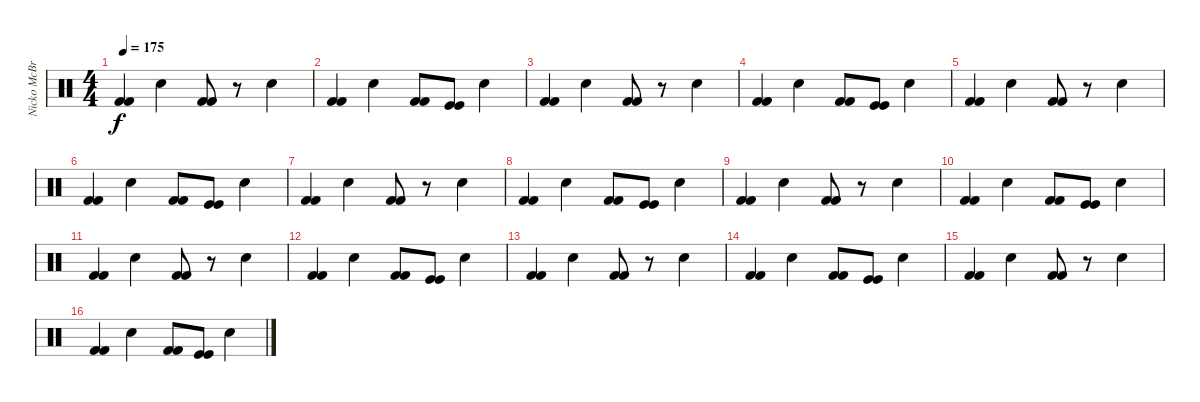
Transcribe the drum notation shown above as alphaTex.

\track ("Nicko McBrian" "Nicko McBr") {instrument percussion}
\staff {score}
\articulation defaults
\ts (4 4)
\tempo 175
\clef neutral
\ks c
("Kick (hit) 2" "Kick (hit) 2").4{dy f} "Snare (hit) 2".4 ("Kick (hit) 2" "Kick (hit) 2").8 r.8 "Snare (hit) 2".4 |
("Kick (hit) 2" "Kick (hit) 2").4 "Snare (hit) 2".4 ("Kick (hit) 2" "Kick (hit) 2").8 ("Kick (hit)" "Kick (hit)").8 "Snare (hit) 2".4 |
("Kick (hit) 2" "Kick (hit) 2").4 "Snare (hit) 2".4 ("Kick (hit) 2" "Kick (hit) 2").8 r.8 "Snare (hit) 2".4 |
("Kick (hit) 2" "Kick (hit) 2").4 "Snare (hit) 2".4 ("Kick (hit) 2" "Kick (hit) 2").8 ("Kick (hit)" "Kick (hit)").8 "Snare (hit) 2".4 |
("Kick (hit) 2" "Kick (hit) 2").4 "Snare (hit) 2".4 ("Kick (hit) 2" "Kick (hit) 2").8 r.8 "Snare (hit) 2".4 |
("Kick (hit) 2" "Kick (hit) 2").4 "Snare (hit) 2".4 ("Kick (hit) 2" "Kick (hit) 2").8 ("Kick (hit)" "Kick (hit)").8 "Snare (hit) 2".4 |
("Kick (hit) 2" "Kick (hit) 2").4 "Snare (hit) 2".4 ("Kick (hit) 2" "Kick (hit) 2").8 r.8 "Snare (hit) 2".4 |
("Kick (hit) 2" "Kick (hit) 2").4 "Snare (hit) 2".4 ("Kick (hit) 2" "Kick (hit) 2").8 ("Kick (hit)" "Kick (hit)").8 "Snare (hit) 2".4 |
("Kick (hit) 2" "Kick (hit) 2").4 "Snare (hit) 2".4 ("Kick (hit) 2" "Kick (hit) 2").8 r.8 "Snare (hit) 2".4 |
("Kick (hit) 2" "Kick (hit) 2").4 "Snare (hit) 2".4 ("Kick (hit) 2" "Kick (hit) 2").8 ("Kick (hit)" "Kick (hit)").8 "Snare (hit) 2".4 |
("Kick (hit) 2" "Kick (hit) 2").4 "Snare (hit) 2".4 ("Kick (hit) 2" "Kick (hit) 2").8 r.8 "Snare (hit) 2".4 |
("Kick (hit) 2" "Kick (hit) 2").4 "Snare (hit) 2".4 ("Kick (hit) 2" "Kick (hit) 2").8 ("Kick (hit)" "Kick (hit)").8 "Snare (hit) 2".4 |
("Kick (hit) 2" "Kick (hit) 2").4 "Snare (hit) 2".4 ("Kick (hit) 2" "Kick (hit) 2").8 r.8 "Snare (hit) 2".4 |
("Kick (hit) 2" "Kick (hit) 2").4 "Snare (hit) 2".4 ("Kick (hit) 2" "Kick (hit) 2").8 ("Kick (hit)" "Kick (hit)").8 "Snare (hit) 2".4 |
("Kick (hit) 2" "Kick (hit) 2").4 "Snare (hit) 2".4 ("Kick (hit) 2" "Kick (hit) 2").8 r.8 "Snare (hit) 2".4 |
("Kick (hit) 2" "Kick (hit) 2").4 "Snare (hit) 2".4 ("Kick (hit) 2" "Kick (hit) 2").8 ("Kick (hit)" "Kick (hit)").8 "Snare (hit) 2".4
